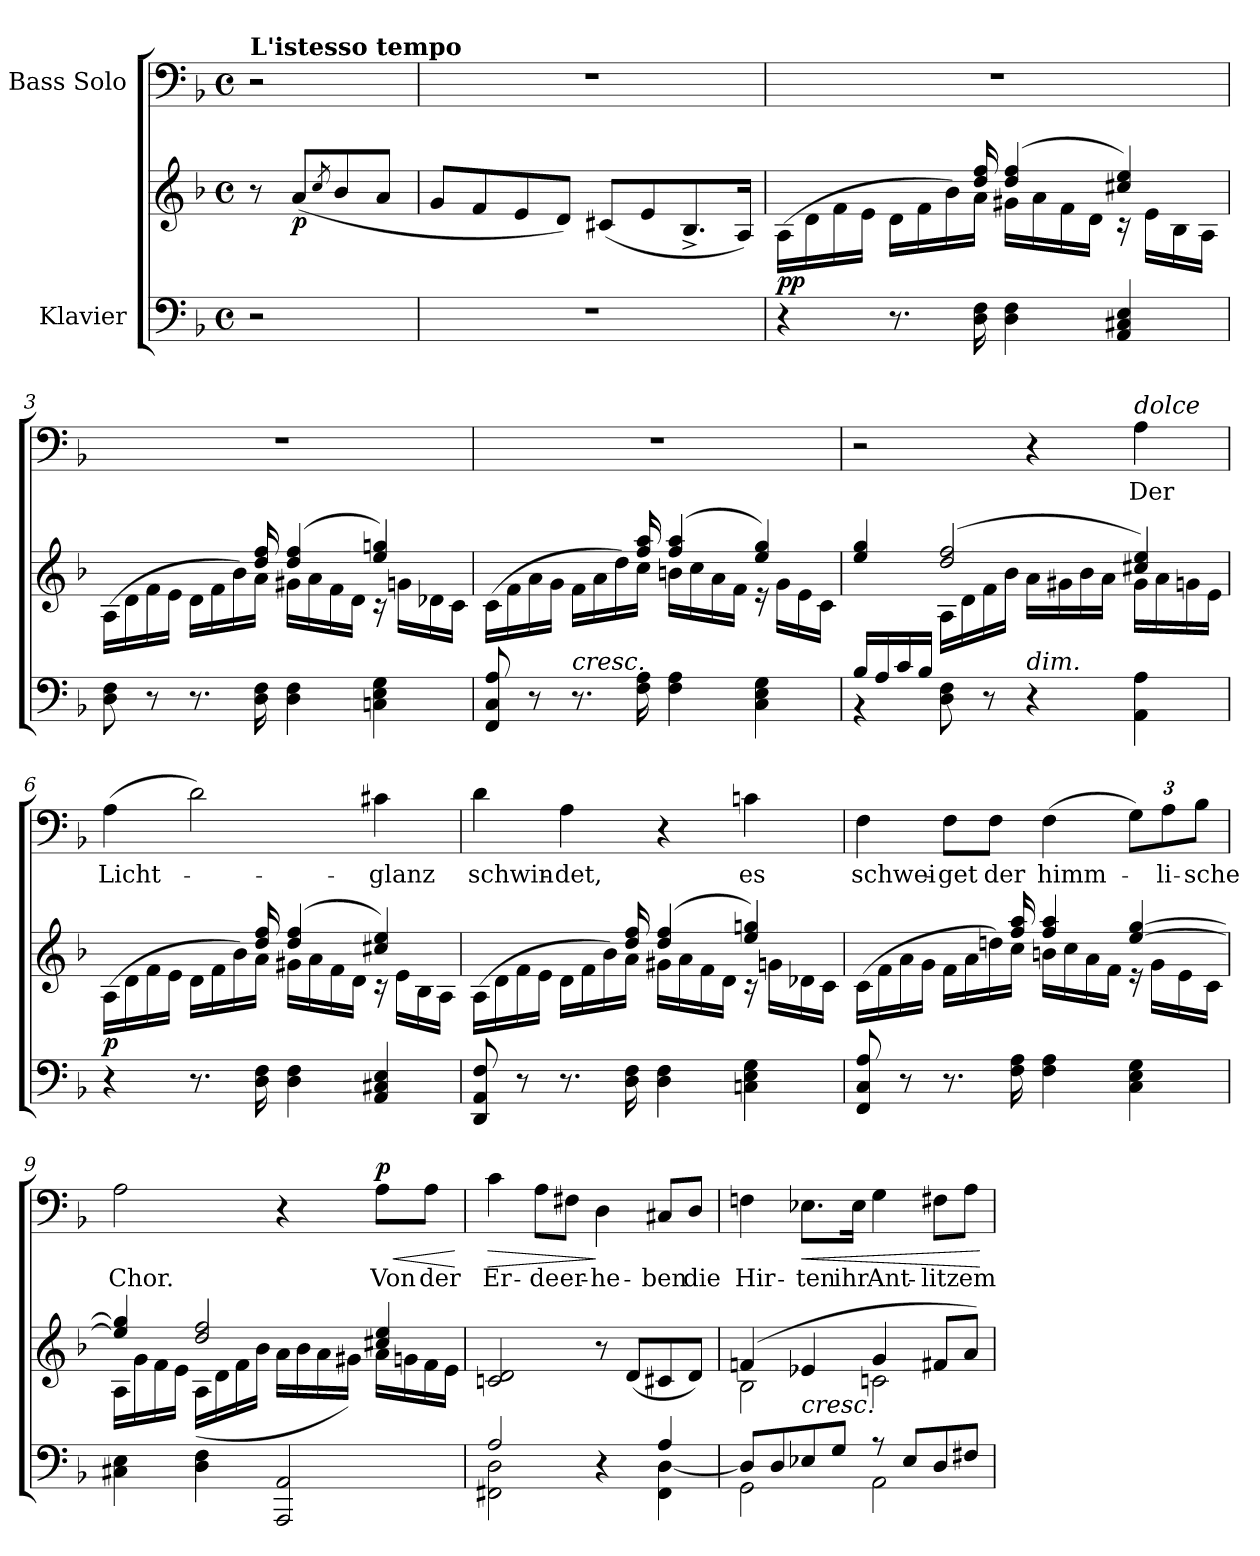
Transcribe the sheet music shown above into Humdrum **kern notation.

**kern	**kern	**dynam	**kern	**text	**dynam
*part2	*part2	*part2	*part1	*part1	*part1
*staff3	*staff2	*staff2/3	*staff1	*staff1	*staff1
*I"Klavier	*	*	*I"Bass Solo	*	*
*clefF4	*clefG2	*	*clefF4	*	*
*k[b-]	*k[b-]	*	*k[b-]	*	*
*M4/4	*M4/4	*	*M4/4	*	*
*met(c)	*met(c)	*	*met(c)	*	*
*MM69	*MM69	*	*MM69	*	*
=	=	=	=	=	=
!	!	!	!LO:TX:a:B:t=L'istesso tempo	!	!
2r	8r	.	2r	.	.
!	!	!LO:DY:b	!	!	!
.	(8a/L	p	.	.	.
.	8qcc/	.	.	.	.
.	8b-/	.	.	.	.
.	8a/J	.	.	.	.
=1	=1	=1	=1	=1	=1
1r	8g/L	.	1r	.	.
.	8f/	.	.	.	.
.	8e/	.	.	.	.
.	8d/J)	.	.	.	.
.	(8c#X/L	.	.	.	.
.	8e/	.	.	.	.
.	8.B-^/	.	.	.	.
.	16A/Jk)	.	.	.	.
=2	=2	=2	=2	=2	=2
*	*^	*	*	*	*
!	!	!	!LO:DY:a=2	!	!	!
4r	4ryy	(>16A\LL	pp	1r	.	.
.	.	16d\	.	.	.	.
.	.	16f\	.	.	.	.
.	.	16e\JJ	.	.	.	.
8.r	8.ryy	16d\LL	.	.	.	.
.	.	16f\	.	.	.	.
.	.	16b-\)	.	.	.	.
16D\ 16F\	16dd/ 16ff/	16a\JJ	.	.	.	.
4D\ 4F\	(4dd/ 4ff/	16g#X\LL	.	.	.	.
.	.	16a\	.	.	.	.
.	.	16f\	.	.	.	.
.	.	16d\JJ	.	.	.	.
4AA/ 4C#X/ 4E/	4cc#X/ 4ee/)	16r	.	.	.	.
.	.	16e\LL	.	.	.	.
.	.	16B-\	.	.	.	.
.	.	16A\JJ	.	.	.	.
=3	=3	=3	=3	=3	=3	=3
8D\ 8F\	4ryy	(>16A\LL	.	1r	.	.
.	.	16d\	.	.	.	.
8r	.	16f\	.	.	.	.
.	.	16e\JJ	.	.	.	.
8.r	8.ryy	16d\LL	.	.	.	.
.	.	16f\	.	.	.	.
.	.	16b-\)	.	.	.	.
16D\ 16F\	16dd/ 16ff/	16a\JJ	.	.	.	.
4D\ 4F\	(4dd/ 4ff/	16g#X\LL	.	.	.	.
.	.	16a\	.	.	.	.
.	.	16f\	.	.	.	.
.	.	16d\JJ	.	.	.	.
4Cn\ 4E\ 4G\	4ee/ 4ggn/)	16r	.	.	.	.
.	.	16gn\LL	.	.	.	.
.	.	16d-X\	.	.	.	.
.	.	16c\JJ	.	.	.	.
!!LO:LB:g=z
=4	=4	=4	=4	=4	=4	=4
8FF/ 8C/ 8A/	4ryy	(>16c\LL	.	1r	.	.
.	.	16f\	.	.	.	.
8r	.	16a\	.	.	.	.
.	.	16g\JJ	.	.	.	.
!LO:TX:a:i:t=cresc.	!	!	!	!	!	!
8.r	8.ryy	16f\LL	.	.	.	.
.	.	16a\	.	.	.	.
.	.	16dd\)	.	.	.	.
16F\ 16A\	16ff/ 16aa/	16cc\JJ	.	.	.	.
4F\ 4A\	(4ff/ 4aa/	16bn\LL	.	.	.	.
.	.	16cc\	.	.	.	.
.	.	16a\	.	.	.	.
.	.	16f\JJ	.	.	.	.
4C\ 4E\ 4G\	4ee/ 4gg/)	16r	.	.	.	.
.	.	16g\LL	.	.	.	.
.	.	16e\	.	.	.	.
.	.	16c\JJ	.	.	.	.
=5	=5	=5	=5	=5	=5	=5
*^	*	*	*	*	*	*
16B-/LL	4r	4ee/ 4gg/	4ryy	.	2r	.	.
16A/	.	.	.	.	.	.	.
16c/	.	.	.	.	.	.	.
16B-/JJ	.	.	.	.	.	.	.
2.ryy	8D\ 8F\	(2dd/ 2ff/	16A\LL	.	.	.	.
.	.	.	16d\	.	.	.	.
.	8r	.	16f\	.	.	.	.
.	.	.	16b-\JJ	.	.	.	.
!	!LO:TX:a:i:t=dim.	!	!	!	!	!	!
.	4r	.	16a\LL	.	4r	.	.
.	.	.	16g#X\	.	.	.	.
.	.	.	16b-\	.	.	.	.
.	.	.	16a\JJ	.	.	.	.
!	!	!	!	!	!LO:TX:a:i:t=dolce	!	!
!	!	!	!	!	!	!LO:LY:b	!
.	4AA\ 4A\	4cc#X/ 4ee/)	16g#\LL	.	4A\	Der	.
.	.	.	16a\	.	.	.	.
.	.	.	16gn\	.	.	.	.
.	.	.	16e\JJ	.	.	.	.
*v	*v	*	*	*	*	*	*
=6	=6	=6	=6	=6	=6	=6
!	!	!	!LO:DY:b	!	!LO:LY:b	!
4r	4ryy	(>16A\LL	p	(4A\	Licht-	.
.	.	16d\	.	.	.	.
.	.	16f\	.	.	.	.
.	.	16e\JJ	.	.	.	.
8.r	8.ryy	16d\LL	.	2d\)	.	.
.	.	16f\	.	.	.	.
.	.	16b-\)	.	.	.	.
16D\ 16F\	16dd/ 16ff/	16a\JJ	.	.	.	.
4D\ 4F\	(4dd/ 4ff/	16g#X\LL	.	.	.	.
.	.	16a\	.	.	.	.
.	.	16f\	.	.	.	.
.	.	16d\JJ	.	.	.	.
!	!	!	!	!	!LO:LY:b	!
4AA/ 4C#X/ 4E/	4cc#X/ 4ee/)	16r	.	4c#X\	-glanz	.
.	.	16e\LL	.	.	.	.
.	.	16B-\	.	.	.	.
.	.	16A\JJ	.	.	.	.
!!LO:LB:g=z
=7	=7	=7	=7	=7	=7	=7
!	!	!	!	!	!LO:LY:b	!
8DD/ 8AA/ 8F/	4ryy	(>16A\LL	.	4d\	schwin-	.
.	.	16d\	.	.	.	.
8r	.	16f\	.	.	.	.
.	.	16e\JJ	.	.	.	.
!	!	!	!	!	!LO:LY:b	!
8.r	8.ryy	16d\LL	.	4A\	-det,	.
.	.	16f\	.	.	.	.
.	.	16b-\)	.	.	.	.
16D\ 16F\	16dd/ 16ff/	16a\JJ	.	.	.	.
4D\ 4F\	(4dd/ 4ff/	16g#X\LL	.	4r	.	.
.	.	16a\	.	.	.	.
.	.	16f\	.	.	.	.
.	.	16d\JJ	.	.	.	.
!	!	!	!	!	!LO:LY:b	!
4Cn\ 4E\ 4G\	4ee/ 4ggn/)	16r	.	4cn\	es	.
.	.	16gn\LL	.	.	.	.
.	.	16d-X\	.	.	.	.
.	.	16c\JJ	.	.	.	.
=8	=8	=8	=8	=8	=8	=8
!	!	!	!	!	!LO:LY:b	!
8FF/ 8C/ 8A/	4ryy	(>16c\LL	.	4F\	schwei-	.
.	.	16f\	.	.	.	.
8r	.	16a\	.	.	.	.
.	.	16g\JJ	.	.	.	.
!	!	!	!	!	!LO:LY:b	!
8.r	8.ryy	16f\LL	.	8F\L	-get	.
.	.	16a\	.	.	.	.
!	!	!	!	!	!LO:LY:b	!
.	.	16ddn\)	.	8F\J	der	.
16F\ 16A\	16ff/ 16aa/	16cc\JJ	.	.	.	.
!	!	!	!	!	!LO:LY:b	!
4F\ 4A\	4ff/ 4aa/	16bn\LL	.	(4F\	himm-	.
.	.	16cc\	.	.	.	.
.	.	16a\	.	.	.	.
.	.	16f\JJ	.	.	.	.
4C\ 4E\ 4G\	[4ee/ [4gg/	16r	.	12G\L)	.	.
.	.	16g\LL	.	.	.	.
!	!	!	!	!	!LO:LY:b	!
.	.	.	.	12A\	-li-	.
.	.	16e\	.	.	.	.
!	!	!	!	!	!LO:LY:b	!
.	.	.	.	12B-\J	-sche	.
.	.	16c\JJ	.	.	.	.
=9	=9	=9	=9	=9	=9	=9
!	!	!	!	!	!LO:LY:b	!
4C#X\ 4E\	4ee/] 4gg/]	16A\LL	.	2A\	Chor.	.
.	.	16g\	.	.	.	.
.	.	16f\	.	.	.	.
.	.	16e\JJ	.	.	.	.
4D\ 4F\	2dd/ 2ff/	(>16A\LL	.	.	.	.
.	.	16d\	.	.	.	.
.	.	16f\	.	.	.	.
.	.	16b-\JJ	.	.	.	.
2AAA/ 2AA/	.	16a\LL	.	4r	.	.
.	.	16b-\	.	.	.	.
.	.	16a\	.	.	.	.
.	.	16g#X\JJ)	.	.	.	.
!	!	!	!	!	!LO:LY:b	!LO:HP:b
!	!	!	!	!	!	!LO:DY:n=1:a
.	4cc#X/ 4ee/	16a\LL	.	8A\L	Von	< p
.	.	16gn\	.	.	.	.
!	!	!	!	!	!LO:LY:b	!
.	.	16f\	.	8A\J	der	.
.	.	16e\JJ	.	.	.	.
*	*v	*v	*	*	*	*
.	.	.	.	.	[
!!LO:LB:g=z
=10	=10	=10	=10	=10	=10
*^	*	*	*	*	*
!	!	!	!	!	!LO:LY:b	!LO:HP:b
2A/	2FF#X\ 2D\	2cn/ 2d/	.	4c\	Er-	>
!	!	!	!	!	!LO:LY:b	!
.	.	.	.	8A\L	-de	.
!	!	!	!	!	!LO:LY:b	!
.	.	.	.	8F#X\J	er-	.
!	!	!	!	!	!LO:LY:b	!
4r	4ryy	8r	.	4D\	-he-	]
.	.	(>8d/L	.	.	.	.
!	!	!	!	!	!LO:LY:b	!
4A/	4FF#\ [4D\	8c#X/	.	8C#X/L	-ben	.
!	!	!	!	!	!LO:LY:b	!
.	.	8d/J)	.	8D/J	die	.
=11	=11	=11	=11	=11	=11	=11
*	*	*^	*	*	*	*
!	!	!	!	!	!	!LO:LY:b	!
8D/L]	2GG\	(4fn/	2B-\	.	4Fn\	Hir-	.
8D/	.	.	.	.	.	.	.
!LO:TX:a:i:t=cresc.	!	!	!	!	!	!	!
!	!	!	!	!	!	!LO:LY:b	!LO:HP:b
8E-X/	.	4e-X/	.	.	8.E-X\L	-ten	<
8G/J	.	.	.	.	.	.	.
!	!	!	!	!	!	!LO:LY:b	!
.	.	.	.	.	16E-\Jk	ihr	.
!	!	!	!	!	!	!LO:LY:b	!
8r	2AA\	4g/	2cn\	.	4G\	Ant-	.
8E-/L	.	.	.	.	.	.	.
!	!	!	!	!	!	!LO:LY:b	!
8D/	.	8f#X/L	.	.	8F#X\L	-litz	.
!	!	!	!	!	!	!LO:LY:b	!
8F#X/J	.	8a/J)	.	.	8A\J	em-	.
*v	*v	*	*	*	*	*	*
*	*v	*v	*	*	*	*
.	.	.	.	.	[
=	=	=	=	=	=
*-	*-	*-	*-	*-	*-
